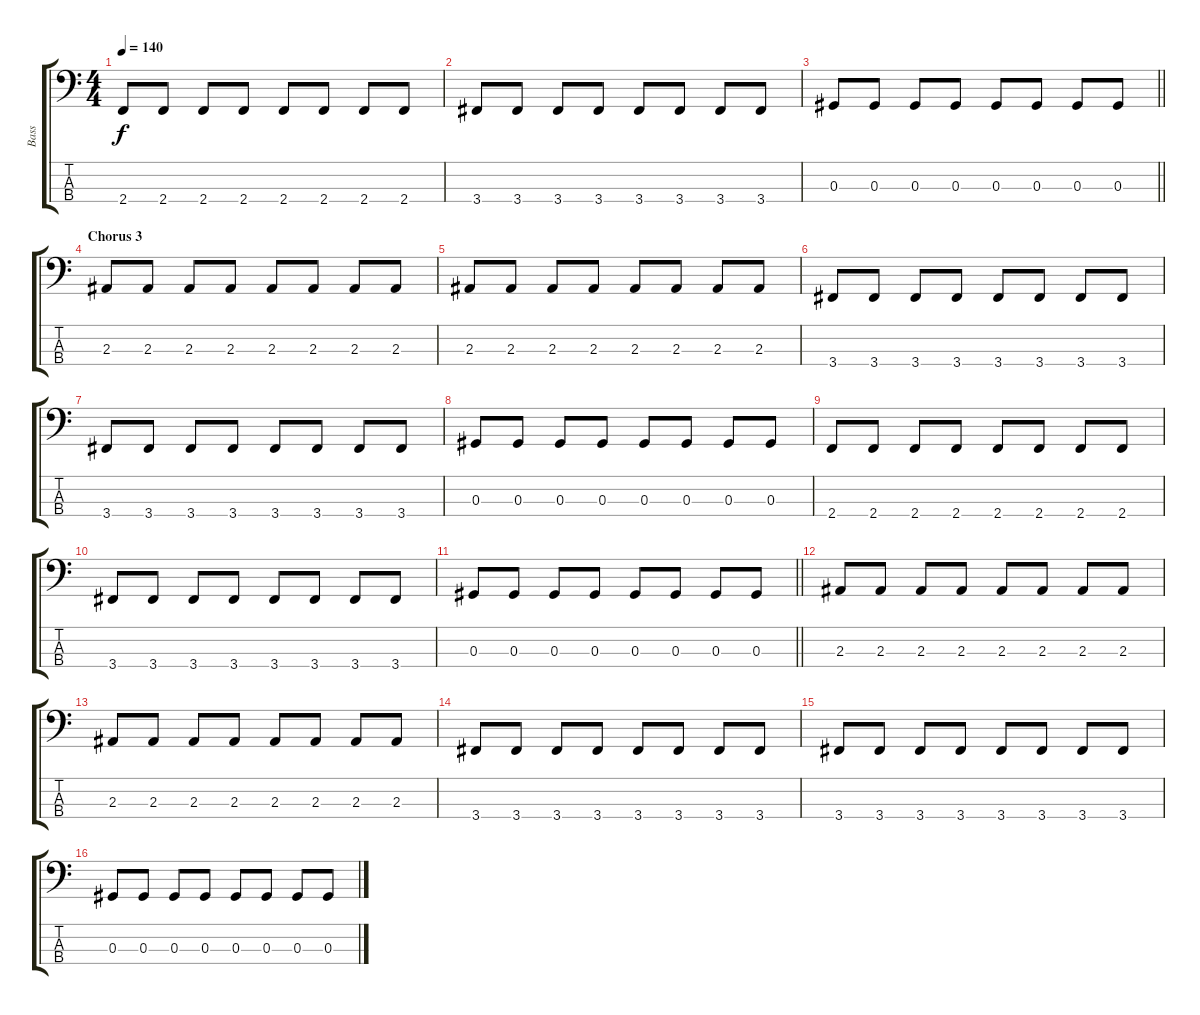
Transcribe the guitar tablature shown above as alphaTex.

\track ("Bass" "Bass") {instrument electricbassfinger}
\staff {score tabs}
\tuning (Gb2 Db2 Ab1 Eb1) {hide}
\ts (4 4)
\tempo 140
\clef f4
\ks c
2.4.8{dy f} 2.4.8 2.4.8 2.4.8 2.4.8 2.4.8 2.4.8 2.4.8 |
3.4.8 3.4.8 3.4.8 3.4.8 3.4.8 3.4.8 3.4.8 3.4.8 |
\barLineRight lightlight
0.3.8 0.3.8 0.3.8 0.3.8 0.3.8 0.3.8 0.3.8 0.3.8 |
\section ("" "Chorus 3")
2.3.8 2.3.8 2.3.8 2.3.8 2.3.8 2.3.8 2.3.8 2.3.8 |
2.3.8 2.3.8 2.3.8 2.3.8 2.3.8 2.3.8 2.3.8 2.3.8 |
3.4.8 3.4.8 3.4.8 3.4.8 3.4.8 3.4.8 3.4.8 3.4.8 |
3.4.8 3.4.8 3.4.8 3.4.8 3.4.8 3.4.8 3.4.8 3.4.8 |
0.3.8 0.3.8 0.3.8 0.3.8 0.3.8 0.3.8 0.3.8 0.3.8 |
2.4.8 2.4.8 2.4.8 2.4.8 2.4.8 2.4.8 2.4.8 2.4.8 |
3.4.8 3.4.8 3.4.8 3.4.8 3.4.8 3.4.8 3.4.8 3.4.8 |
\barLineRight lightlight
0.3.8 0.3.8 0.3.8 0.3.8 0.3.8 0.3.8 0.3.8 0.3.8 |
2.3.8 2.3.8 2.3.8 2.3.8 2.3.8 2.3.8 2.3.8 2.3.8 |
2.3.8 2.3.8 2.3.8 2.3.8 2.3.8 2.3.8 2.3.8 2.3.8 |
3.4.8 3.4.8 3.4.8 3.4.8 3.4.8 3.4.8 3.4.8 3.4.8 |
3.4.8 3.4.8 3.4.8 3.4.8 3.4.8 3.4.8 3.4.8 3.4.8 |
0.3.8 0.3.8 0.3.8 0.3.8 0.3.8 0.3.8 0.3.8 0.3.8
